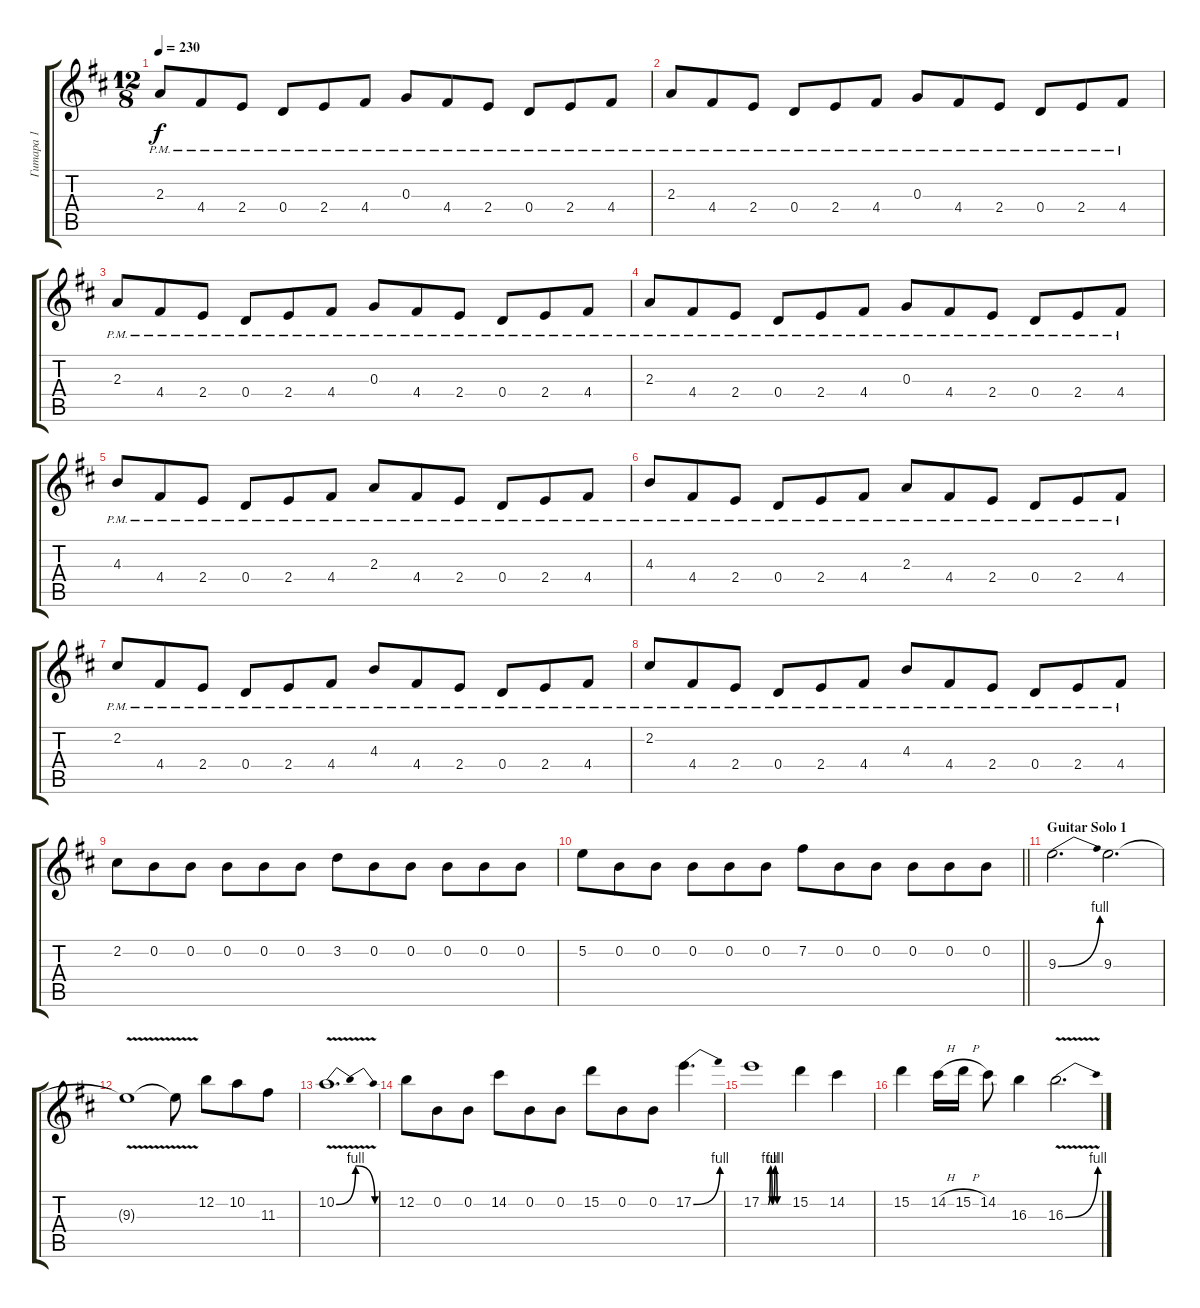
\track ("Гитара 1" "Гитара 1") {instrument distortionguitar}
\staff {score tabs}
\tuning (E4 B3 G3 D3 A2 E2) {hide}
\ts (12 8)
\tempo 230
\clef g2
\ks bminor
2.3{pm}.8{dy f} 4.4{pm}.8 2.4{pm}.8 0.4{pm}.8 2.4{pm}.8 4.4{pm}.8 0.3{pm}.8 4.4{pm}.8 2.4{pm}.8 0.4{pm}.8 2.4{pm}.8 4.4{pm}.8 |
2.3{pm}.8 4.4{pm}.8 2.4{pm}.8 0.4{pm}.8 2.4{pm}.8 4.4{pm}.8 0.3{pm}.8 4.4{pm}.8 2.4{pm}.8 0.4{pm}.8 2.4{pm}.8 4.4{pm}.8 |
2.3{pm}.8 4.4{pm}.8 2.4{pm}.8 0.4{pm}.8 2.4{pm}.8 4.4{pm}.8 0.3{pm}.8 4.4{pm}.8 2.4{pm}.8 0.4{pm}.8 2.4{pm}.8 4.4{pm}.8 |
2.3{pm}.8 4.4{pm}.8 2.4{pm}.8 0.4{pm}.8 2.4{pm}.8 4.4{pm}.8 0.3{pm}.8 4.4{pm}.8 2.4{pm}.8 0.4{pm}.8 2.4{pm}.8 4.4{pm}.8 |
4.3{pm}.8 4.4{pm}.8 2.4{pm}.8 0.4{pm}.8 2.4{pm}.8 4.4{pm}.8 2.3{pm}.8 4.4{pm}.8 2.4{pm}.8 0.4{pm}.8 2.4{pm}.8 4.4{pm}.8 |
4.3{pm}.8 4.4{pm}.8 2.4{pm}.8 0.4{pm}.8 2.4{pm}.8 4.4{pm}.8 2.3{pm}.8 4.4{pm}.8 2.4{pm}.8 0.4{pm}.8 2.4{pm}.8 4.4{pm}.8 |
2.2{pm}.8 4.4{pm}.8 2.4{pm}.8 0.4{pm}.8 2.4{pm}.8 4.4{pm}.8 4.3{pm}.8 4.4{pm}.8 2.4{pm}.8 0.4{pm}.8 2.4{pm}.8 4.4{pm}.8 |
2.2{pm}.8 4.4{pm}.8 2.4{pm}.8 0.4{pm}.8 2.4{pm}.8 4.4{pm}.8 4.3{pm}.8 4.4{pm}.8 2.4{pm}.8 0.4{pm}.8 2.4{pm}.8 4.4{pm}.8 |
2.2.8{volume 10} 0.2.8 0.2.8 0.2.8 0.2.8 0.2.8 3.2.8 0.2.8 0.2.8 0.2.8 0.2.8 0.2.8 |
\barLineRight lightlight
5.2.8 0.2.8 0.2.8 0.2.8 0.2.8 0.2.8 7.2.8 0.2.8 0.2.8 0.2.8 0.2.8 0.2.8 |
\section ("" "Guitar Solo 1")
9.3{be (bend 0 0 60 4)}.2{d} 9.3.2{d} |
9.3{v t}.1 9.3{t}.8 12.2.8 10.2.8 11.3.8 |
10.2{be (bendrelease 0 0 11 4 42 4 60 0) v}.1{d} |
12.2.8 0.2.8 0.2.8 14.2.8 0.2.8 0.2.8 15.2.8 0.2.8 0.2.8 17.2{be (bend 0 0 60 4)}.4{d} |
17.2{be (custom 0 0 15 0 20 4 24 0 30 4 35 0 60 0)}.1 15.2.4 14.2.4 |
15.2.4 14.2{h}.16 15.2{h}.16 14.2.8 16.3.4 16.3{be (bend 0 0 60 4) v}.2{d}
